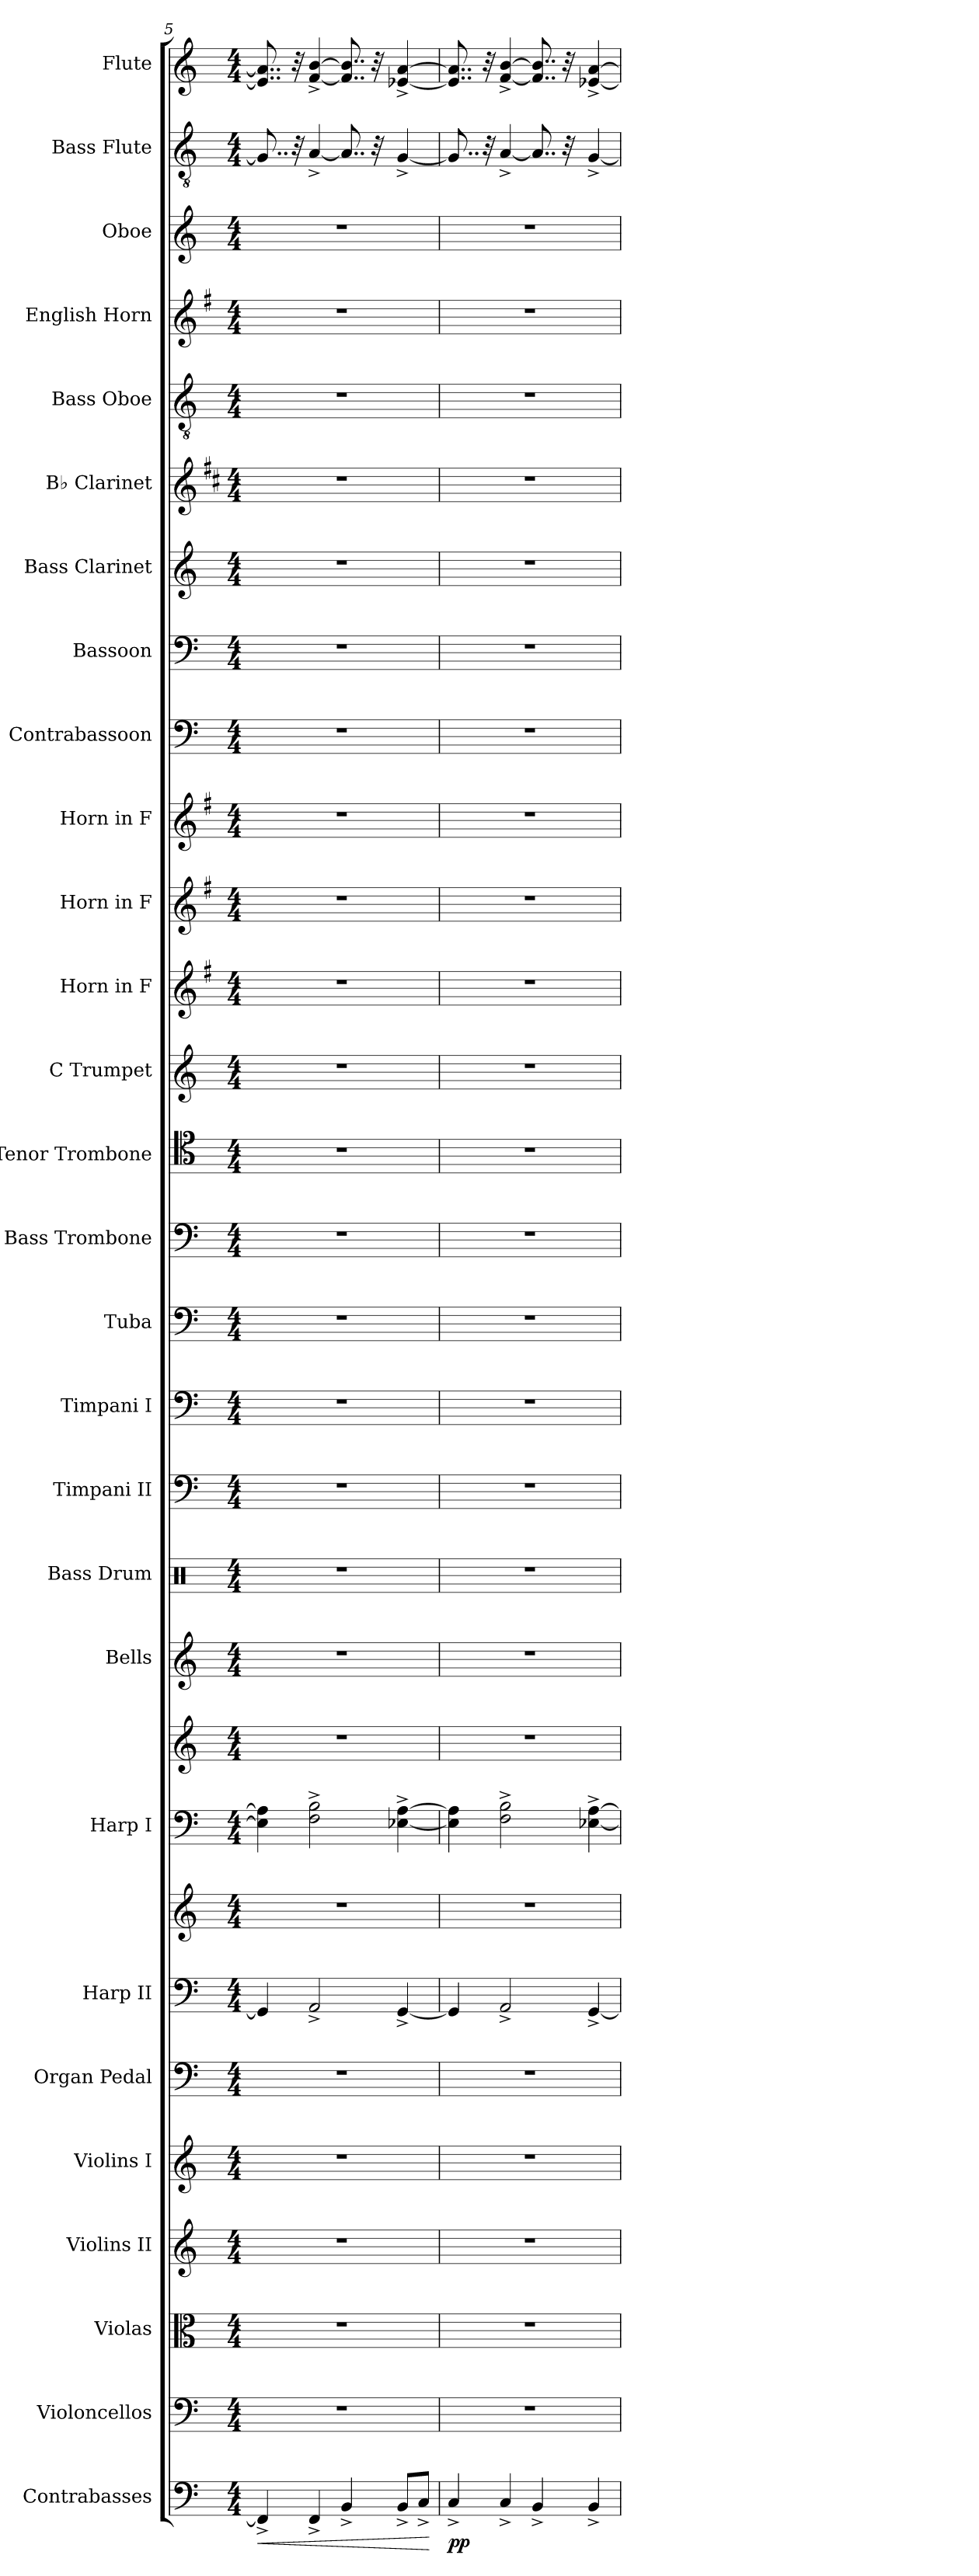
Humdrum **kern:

**kern	**dynam	**kern	**kern	**kern	**kern	**kern	**kern	**kern	**kern	**kern	**kern	**kern	**kern	**kern	**kern	**kern	**kern	**kern	**kern	**kern	**kern	**kern	**kern	**kern	**kern	**kern	**kern	**kern	**kern	**kern
*part28	*part28	*part27	*part26	*part25	*part24	*part23	*part22	*part22	*part21	*part21	*part20	*part19	*part18	*part17	*part16	*part15	*part14	*part13	*part12	*part11	*part10	*part9	*part8	*part7	*part6	*part5	*part4	*part3	*part2	*part1
*staff30	*staff30	*staff29	*staff28	*staff27	*staff26	*staff25	*staff24	*staff23	*staff22	*staff21	*staff20	*staff19	*staff18	*staff17	*staff16	*staff15	*staff14	*staff13	*staff12	*staff11	*staff10	*staff9	*staff8	*staff7	*staff6	*staff5	*staff4	*staff3	*staff2	*staff1
*I"Contrabasses	*	*I"Violoncellos	*I"Violas	*I"Violins II	*I"Violins I	*I"Organ Pedal	*I"Harp II	*	*I"Harp I	*	*I"Bells	*I"Bass Drum	*I"Timpani II	*I"Timpani I	*I"Tuba	*I"Bass Trombone	*I"Tenor Trombone	*I"C Trumpet	*I"Horn in F	*I"Horn in F	*I"Horn in F	*I"Contrabassoon	*I"Bassoon	*I"Bass Clarinet	*I"B♭ Clarinet	*I"Bass Oboe	*I"English Horn	*I"Oboe	*I"Bass Flute	*I"Flute
*I'Cb.	*	*I'Vcs.	*I'Vlas.	*I'Vlns.	*I'Vlns.	*I'Org.	*I'Hrp.	*	*I'Hrp.	*	*	*I'B. Dr.	*I'Timp.	*I'Timp.	*I'Tba.	*I'B. Tbn.	*I'T. Tbn.	*I'C Tpt.	*	*	*	*I'Cbsn.	*I'Bsn.	*I'B. Cl.	*I'B♭ Cl.	*	*I'E. Hn.	*I'Ob.	*I'B. Fl.	*I'Fl.
*clefF4	*	*clefF4	*clefC3	*clefG2	*clefG2	*clefF4	*clefF4	*clefG2	*clefF4	*clefG2	*clefG2	*clefX	*clefF4	*clefF4	*clefF4	*clefF4	*clefC4	*clefG2	*clefG2	*clefG2	*clefG2	*clefF4	*clefF4	*clefG2	*clefG2	*clefGv2	*clefG2	*clefG2	*clefGv2	*clefG2
*ITrd7c12	*	*	*	*	*	*	*	*	*	*	*	*	*	*	*	*	*	*	*ITrd4c7	*ITrd4c7	*ITrd4c7	*ITrd7c12	*	*ITrd8c14	*ITrd1c2	*	*ITrd4c7	*	*	*
*k[]	*	*k[]	*k[]	*k[]	*k[]	*k[]	*k[]	*k[]	*k[]	*k[]	*k[]	*k[]	*k[]	*k[]	*k[]	*k[]	*k[]	*k[]	*k[]	*k[]	*k[]	*k[]	*k[]	*k[]	*k[]	*k[]	*k[]	*k[]	*k[]	*k[]
*M4/4	*	*M4/4	*M4/4	*M4/4	*M4/4	*M4/4	*M4/4	*M4/4	*M4/4	*M4/4	*M4/4	*M4/4	*M4/4	*M4/4	*M4/4	*M4/4	*M4/4	*M4/4	*M4/4	*M4/4	*M4/4	*M4/4	*M4/4	*M4/4	*M4/4	*M4/4	*M4/4	*M4/4	*M4/4	*M4/4
=5	=5	=5	=5	=5	=5	=5	=5	=5	=5	=5	=5	=5	=5	=5	=5	=5	=5	=5	=5	=5	=5	=5	=5	=5	=5	=5	=5	=5	=5	=5
!	!LO:HP:b	!	!	!	!	!	!	!	!	!	!	!	!	!	!	!	!	!	!	!	!	!	!	!	!	!	!	!	!	!
4FFF^/]	<	1r	1r	1r	1r	1r	4GG/]	1r	4E-\] 4A\]	1r	1r	1r	1r	1r	1r	1r	1r	1r	1r	1r	1r	1r	1r	1r	1r	1r	1r	1r	8..G/]	8..e-/] 8..a/]
.	.	.	.	.	.	.	.	.	.	.	.	.	.	.	.	.	.	.	.	.	.	.	.	.	.	.	.	.	32r	32r
4FFF^/	.	.	.	.	.	.	2AA^/	.	2F\^ 2B\^	.	.	.	.	.	.	.	.	.	.	.	.	.	.	.	.	.	.	.	[4A^/	[4f/^ [4b/^
4BBB^/	.	.	.	.	.	.	.	.	.	.	.	.	.	.	.	.	.	.	.	.	.	.	.	.	.	.	.	.	8..A/]	8..f/] 8..b/]
.	.	.	.	.	.	.	.	.	.	.	.	.	.	.	.	.	.	.	.	.	.	.	.	.	.	.	.	.	32r	32r
8BBB^/L	.	.	.	.	.	.	[4GG^/	.	[4E-X\^ [4A\^	.	.	.	.	.	.	.	.	.	.	.	.	.	.	.	.	.	.	.	[4G^/	[4e-X/^ [4a/^
8CC^/J	.	.	.	.	.	.	.	.	.	.	.	.	.	.	.	.	.	.	.	.	.	.	.	.	.	.	.	.	.	.
.	[	.	.	.	.	.	.	.	.	.	.	.	.	.	.	.	.	.	.	.	.	.	.	.	.	.	.	.	.	.
=6	=6	=6	=6	=6	=6	=6	=6	=6	=6	=6	=6	=6	=6	=6	=6	=6	=6	=6	=6	=6	=6	=6	=6	=6	=6	=6	=6	=6	=6	=6
!	!LO:DY:b	!	!	!	!	!	!	!	!	!	!	!	!	!	!	!	!	!	!	!	!	!	!	!	!	!	!	!	!	!
4CC^/	pp	1r	1r	1r	1r	1r	4GG/]	1r	4E-\] 4A\]	1r	1r	1r	1r	1r	1r	1r	1r	1r	1r	1r	1r	1r	1r	1r	1r	1r	1r	1r	8..G/]	8..e-/] 8..a/]
.	.	.	.	.	.	.	.	.	.	.	.	.	.	.	.	.	.	.	.	.	.	.	.	.	.	.	.	.	32r	32r
4CC^/	.	.	.	.	.	.	2AA^/	.	2F\^ 2B\^	.	.	.	.	.	.	.	.	.	.	.	.	.	.	.	.	.	.	.	[4A^/	[4f/^ [4b/^
4BBB^/	.	.	.	.	.	.	.	.	.	.	.	.	.	.	.	.	.	.	.	.	.	.	.	.	.	.	.	.	8..A/]	8..f/] 8..b/]
.	.	.	.	.	.	.	.	.	.	.	.	.	.	.	.	.	.	.	.	.	.	.	.	.	.	.	.	.	32r	32r
4BBB^/	.	.	.	.	.	.	[4GG^/	.	[4E-X\^ [4A\^	.	.	.	.	.	.	.	.	.	.	.	.	.	.	.	.	.	.	.	[4G^/	[4e-X/^ [4a/^
=	=	=	=	=	=	=	=	=	=	=	=	=	=	=	=	=	=	=	=	=	=	=	=	=	=	=	=	=	=	=
*-	*-	*-	*-	*-	*-	*-	*-	*-	*-	*-	*-	*-	*-	*-	*-	*-	*-	*-	*-	*-	*-	*-	*-	*-	*-	*-	*-	*-	*-	*-
